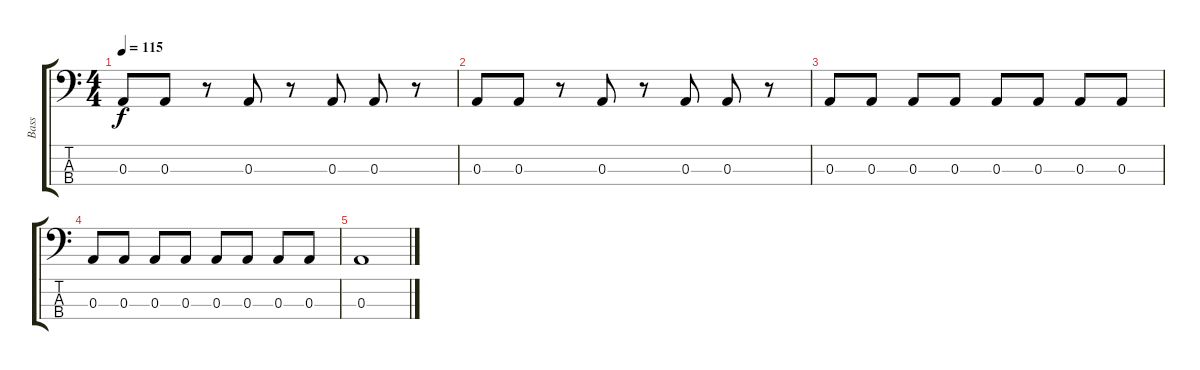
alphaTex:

\track ("Bass" "Bass") {instrument electricbasspick}
\staff {score tabs}
\tuning (G2 D2 A1 E1) {hide}
\ts (4 4)
\tempo 115
\clef f4
\ks c
0.3.8{dy f} 0.3.8 r.8 0.3.8 r.8 0.3.8 0.3.8 r.8 |
0.3.8 0.3.8 r.8 0.3.8 r.8 0.3.8 0.3.8 r.8 |
0.3.8 0.3.8 0.3.8 0.3.8 0.3.8 0.3.8 0.3.8 0.3.8 |
0.3.8 0.3.8 0.3.8 0.3.8 0.3.8 0.3.8 0.3.8 0.3.8 |
0.3.1
